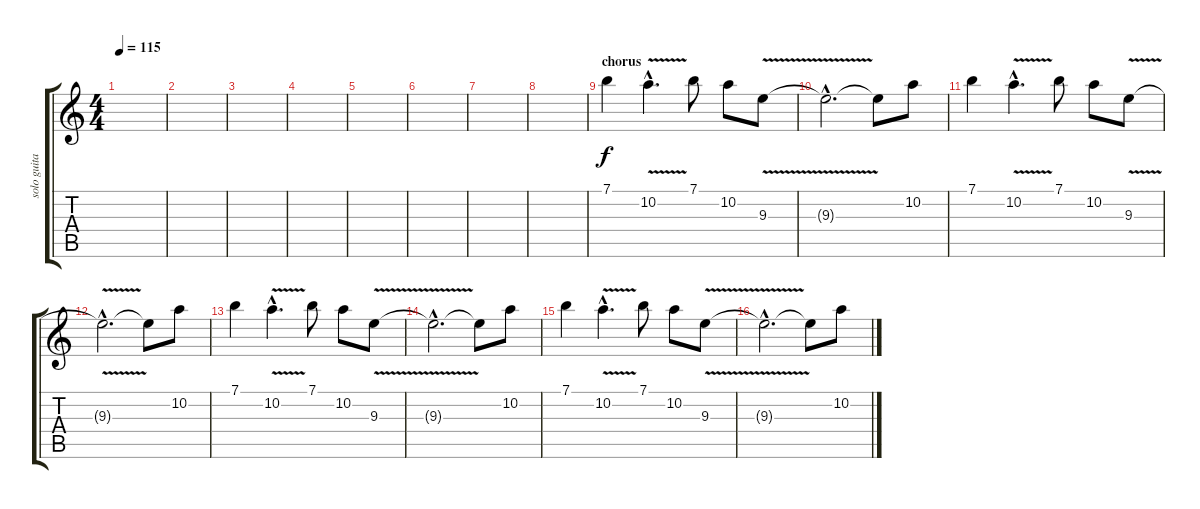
\track ("solo guitar" "solo guita") {instrument overdrivenguitar}
\staff {score tabs}
\tuning (E4 B3 G3 D3 A2 D2) {hide}
\ts (4 4)
\tempo 115
\clef g2
\ks c
|
|
|
|
|
|
|
|
\section ("" "chorus")
7.1.4 10.2{v hac}.4{d} 7.1.8 10.2.8 9.3{v}.8 |
9.3{hac t}.2{d} 9.3{t}.8 10.2.8 |
7.1.4 10.2{v hac}.4{d} 7.1.8 10.2.8 9.3{v}.8 |
9.3{hac t}.2{d} 9.3{t}.8 10.2.8 |
7.1.4 10.2{v hac}.4{d} 7.1.8 10.2.8 9.3{v}.8 |
9.3{hac t}.2{d} 9.3{t}.8 10.2.8 |
7.1.4 10.2{v hac}.4{d} 7.1.8 10.2.8 9.3{v}.8 |
9.3{hac t}.2{d} 9.3{t}.8 10.2.8
